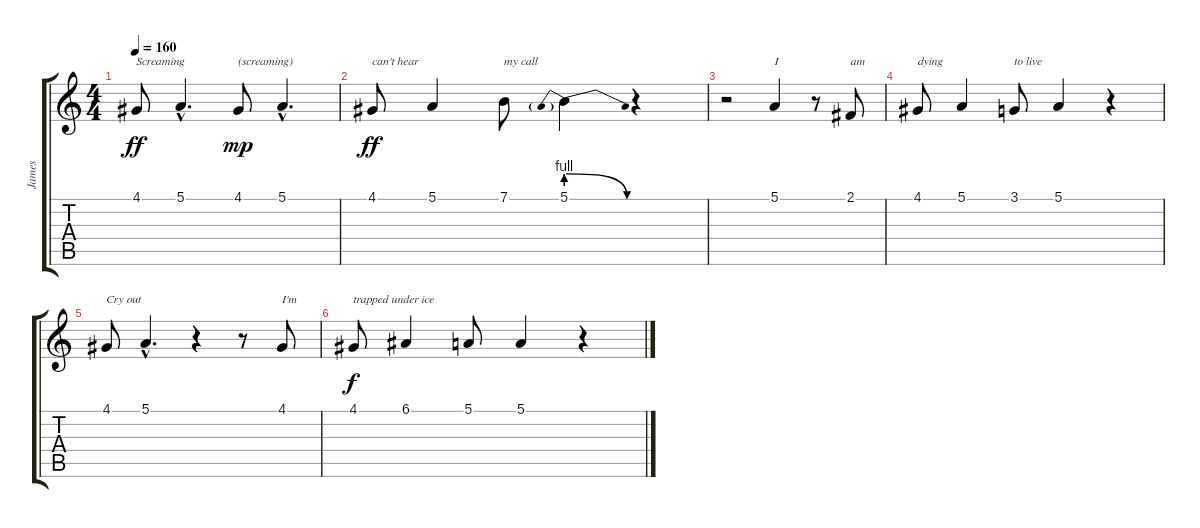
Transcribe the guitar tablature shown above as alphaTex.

\track ("James" "James") {instrument lead6voice}
\staff {score tabs}
\tuning (E4 B3 G3 D3 A2 E2) {hide}
\ts (4 4)
\tempo 160
\clef g2
\ks c
4.1.8{txt "Screaming" dy ff} 5.1{hac}.4{d} 4.1.8{txt "(screaming)" dy mp} 5.1{hac}.4{d} |
4.1.8{txt "can't hear" dy ff} 5.1.4 7.1.8{txt "my call"} 5.1{be (prebendrelease 0 4 60 0)}.4 r.4 |
r.2 5.1.4{txt "I"} r.8 2.1.8{txt "am"} |
4.1.8{txt "dying"} 5.1.4 3.1.8{txt "to live"} 5.1.4 r.4 |
4.1.8{txt "Cry out"} 5.1{hac}.4{d} r.4 r.8 4.1.8{txt "I'm"} |
4.1.8{txt "trapped under ice" dy f} 6.1.4 5.1.8 5.1.4 r.4
